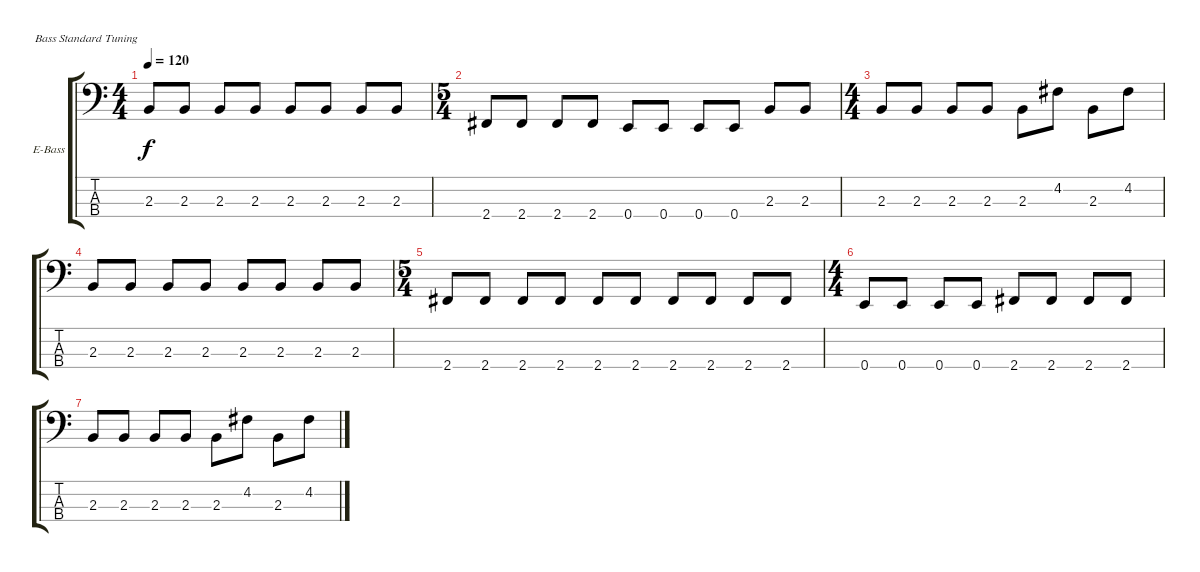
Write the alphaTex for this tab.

\defaultSystemsLayout 4
\bracketExtendMode groupsimilarinstruments
\firstSystemTrackNameOrientation horizontal
\otherSystemsTrackNameOrientation horizontal
\track ("Electric Bass" "E-Bass") {instrument electricbassfinger}
\staff {score tabs}
\tuning (G2 D2 A1 E1)
\ts (4 4)
\tempo 120
\clef f4
\ks c
2.3.8{dy f} 2.3.8 2.3.8 2.3.8 2.3.8 2.3.8 2.3.8 2.3.8 |
\ts (5 4)
2.4.8 2.4.8 2.4.8 2.4.8 0.4.8 0.4.8 0.4.8 0.4.8 2.3.8 2.3.8 |
\ts (4 4)
2.3.8 2.3.8 2.3.8 2.3.8 2.3.8 4.2.8 2.3.8 4.2.8 |
2.3.8 2.3.8 2.3.8 2.3.8 2.3.8 2.3.8 2.3.8 2.3.8 |
\ts (5 4)
2.4.8 2.4.8 2.4.8 2.4.8 2.4.8 2.4.8 2.4.8 2.4.8 2.4.8 2.4.8 |
\ts (4 4)
0.4.8 0.4.8 0.4.8 0.4.8 2.4.8 2.4.8 2.4.8 2.4.8 |
2.3.8 2.3.8 2.3.8 2.3.8 2.3.8 4.2.8 2.3.8 4.2.8
